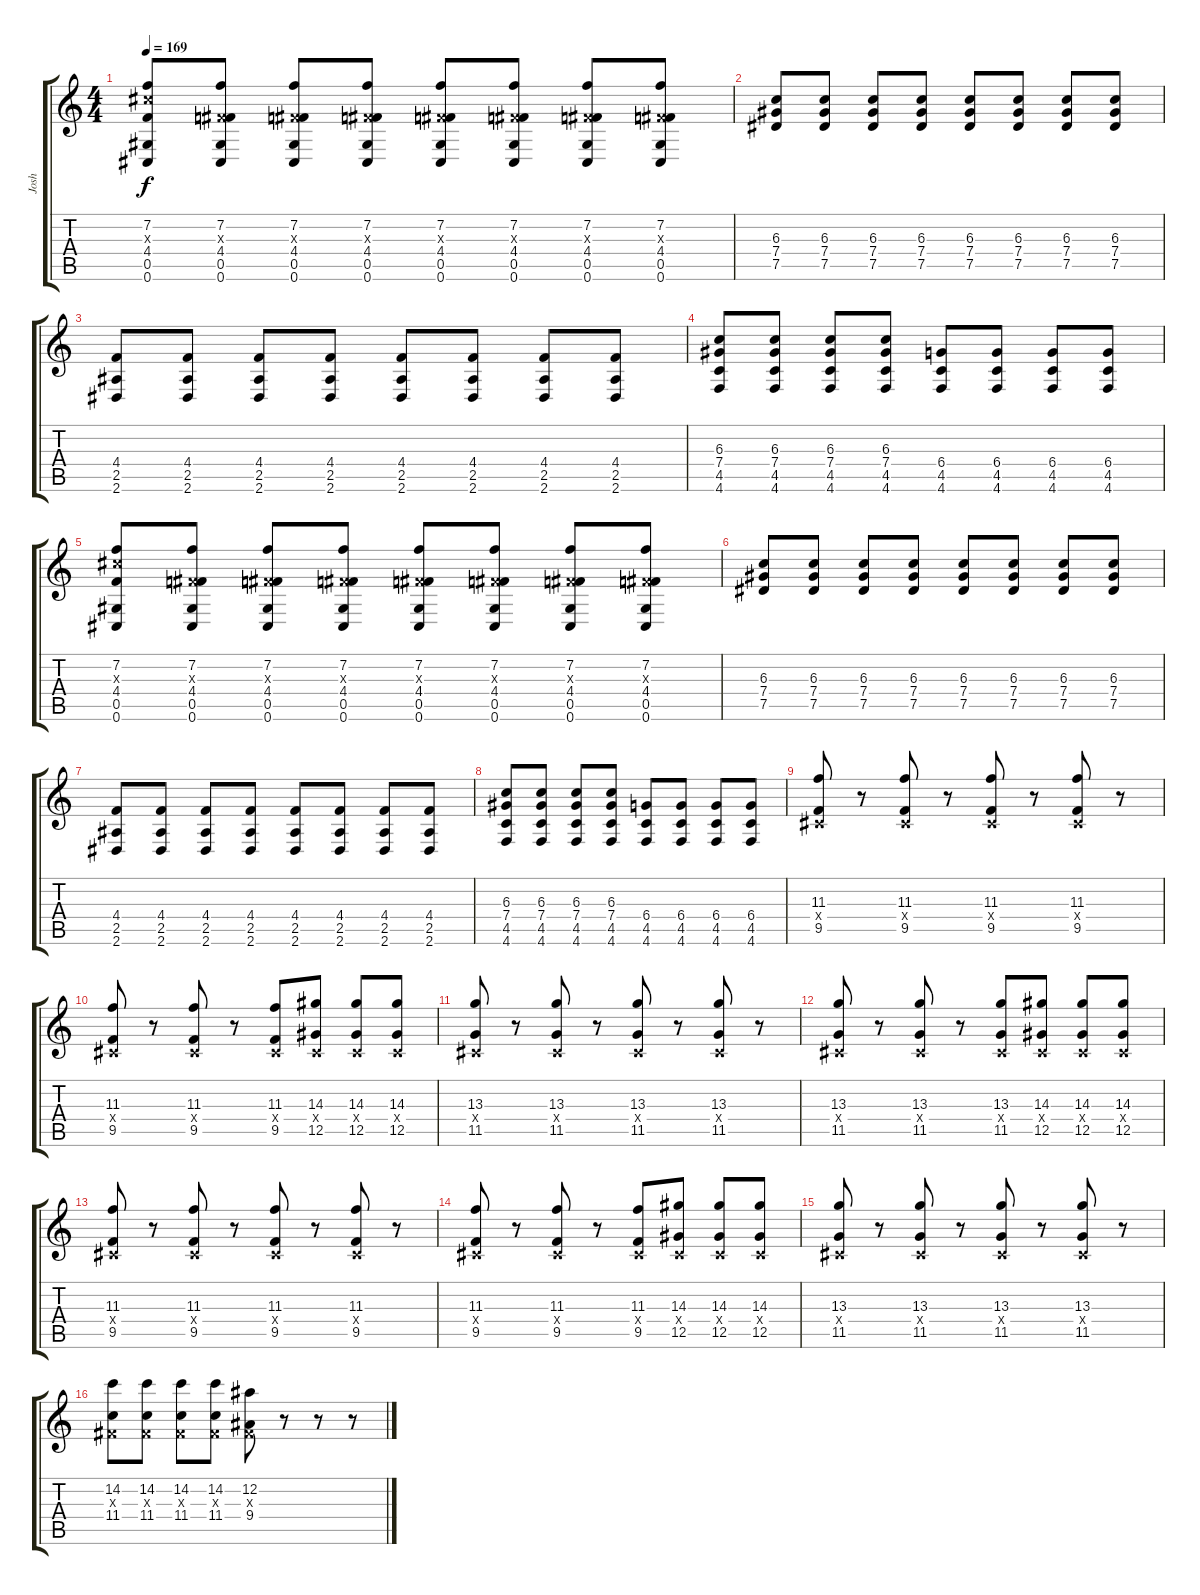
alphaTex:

\track ("Josh" "Josh") {instrument acousticguitarsteel}
\staff {score tabs}
\tuning (Eb4 Bb3 Gb3 Db3 Ab2 Db2) {hide}
\ts (4 4)
\tempo 169
\clef g2
\ks c
(7.2 7.3{x} 4.4 0.5 0.6).8{dy f} (7.2 0.3{x} 4.4 0.5 0.6).8 (7.2 0.3{x} 4.4 0.5 0.6).8 (7.2 0.3{x} 4.4 0.5 0.6).8 (7.2 0.3{x} 4.4 0.5 0.6).8 (7.2 0.3{x} 4.4 0.5 0.6).8 (7.2 0.3{x} 4.4 0.5 0.6).8 (7.2 0.3{x} 4.4 0.5 0.6).8 |
(6.3 7.4 7.5).8 (6.3 7.4 7.5).8 (6.3 7.4 7.5).8 (6.3 7.4 7.5).8 (6.3 7.4 7.5).8 (6.3 7.4 7.5).8 (6.3 7.4 7.5).8 (6.3 7.4 7.5).8 |
(4.4 2.5 2.6).8 (4.4 2.5 2.6).8 (4.4 2.5 2.6).8 (4.4 2.5 2.6).8 (4.4 2.5 2.6).8 (4.4 2.5 2.6).8 (4.4 2.5 2.6).8 (4.4 2.5 2.6).8 |
(6.3 7.4 4.5 4.6).8 (6.3 7.4 4.5 4.6).8 (6.3 7.4 4.5 4.6).8 (6.3 7.4 4.5 4.6).8 (6.4 4.5 4.6).8 (6.4 4.5 4.6).8 (6.4 4.5 4.6).8 (6.4 4.5 4.6).8 |
(7.2 7.3{x} 4.4 0.5 0.6).8 (7.2 0.3{x} 4.4 0.5 0.6).8 (7.2 0.3{x} 4.4 0.5 0.6).8 (7.2 0.3{x} 4.4 0.5 0.6).8 (7.2 0.3{x} 4.4 0.5 0.6).8 (7.2 0.3{x} 4.4 0.5 0.6).8 (7.2 0.3{x} 4.4 0.5 0.6).8 (7.2 0.3{x} 4.4 0.5 0.6).8 |
(6.3 7.4 7.5).8 (6.3 7.4 7.5).8 (6.3 7.4 7.5).8 (6.3 7.4 7.5).8 (6.3 7.4 7.5).8 (6.3 7.4 7.5).8 (6.3 7.4 7.5).8 (6.3 7.4 7.5).8 |
(4.4 2.5 2.6).8 (4.4 2.5 2.6).8 (4.4 2.5 2.6).8 (4.4 2.5 2.6).8 (4.4 2.5 2.6).8 (4.4 2.5 2.6).8 (4.4 2.5 2.6).8 (4.4 2.5 2.6).8 |
(6.3 7.4 4.5 4.6).8 (6.3 7.4 4.5 4.6).8 (6.3 7.4 4.5 4.6).8 (6.3 7.4 4.5 4.6).8 (6.4 4.5 4.6).8 (6.4 4.5 4.6).8 (6.4 4.5 4.6).8 (6.4 4.5 4.6).8 |
(11.3 0.4{x} 9.5).8 r.8 (11.3 0.4{x} 9.5).8 r.8 (11.3 0.4{x} 9.5).8 r.8 (11.3 0.4{x} 9.5).8 r.8 |
(11.3 0.4{x} 9.5).8 r.8 (11.3 0.4{x} 9.5).8 r.8 (11.3 0.4{x} 9.5).8 (14.3 0.4{x} 12.5).8 (14.3 0.4{x} 12.5).8 (14.3 0.4{x} 12.5).8 |
(13.3 0.4{x} 11.5).8 r.8 (13.3 0.4{x} 11.5).8 r.8 (13.3 0.4{x} 11.5).8 r.8 (13.3 0.4{x} 11.5).8 r.8 |
(13.3 0.4{x} 11.5).8 r.8 (13.3 0.4{x} 11.5).8 r.8 (13.3 0.4{x} 11.5).8 (14.3 0.4{x} 12.5).8 (14.3 0.4{x} 12.5).8 (14.3 0.4{x} 12.5).8 |
(11.3 0.4{x} 9.5).8 r.8 (11.3 0.4{x} 9.5).8 r.8 (11.3 0.4{x} 9.5).8 r.8 (11.3 0.4{x} 9.5).8 r.8 |
(11.3 0.4{x} 9.5).8 r.8 (11.3 0.4{x} 9.5).8 r.8 (11.3 0.4{x} 9.5).8 (14.3 0.4{x} 12.5).8 (14.3 0.4{x} 12.5).8 (14.3 0.4{x} 12.5).8 |
(13.3 0.4{x} 11.5).8 r.8 (13.3 0.4{x} 11.5).8 r.8 (13.3 0.4{x} 11.5).8 r.8 (13.3 0.4{x} 11.5).8 r.8 |
(14.2 0.3{x} 11.4).8 (14.2 0.3{x} 11.4).8 (14.2 0.3{x} 11.4).8 (14.2 0.3{x} 11.4).8 (12.2 0.3{x} 9.4).8 r.8 r.8 r.8
